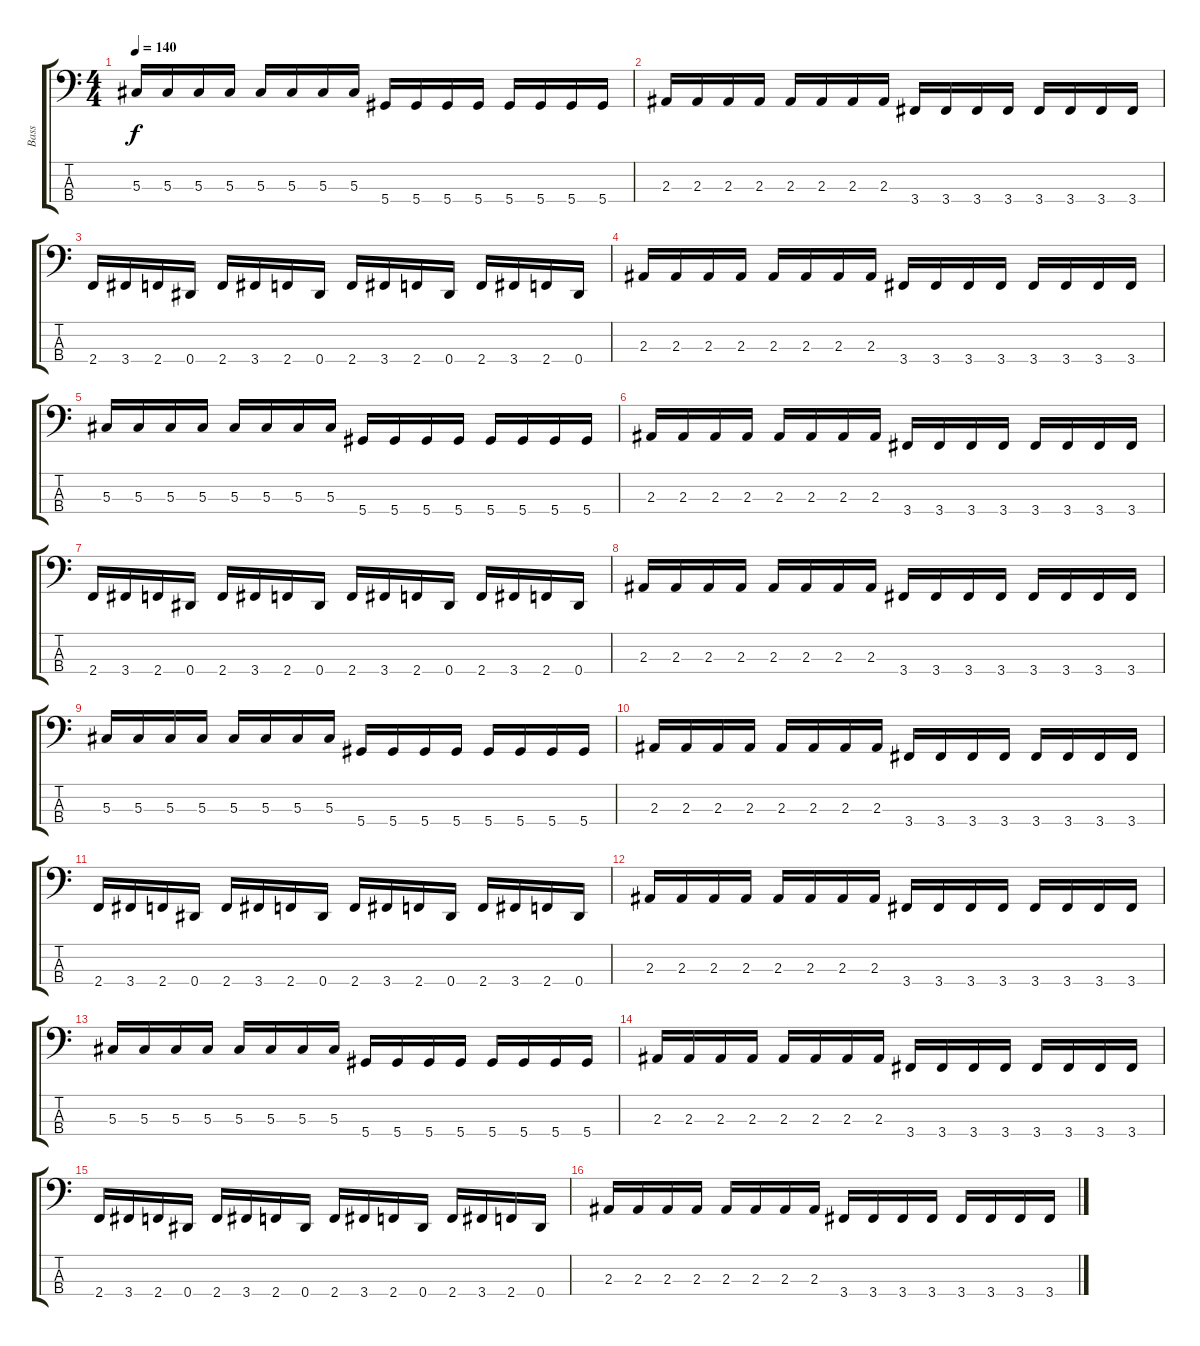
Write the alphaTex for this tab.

\track ("Bass" "Bass") {instrument electricbasspick}
\staff {score tabs}
\tuning (Gb2 Db2 Ab1 Eb1) {hide}
\ts (4 4)
\tempo 140
\clef f4
\ks c
5.3.16{dy f} 5.3.16 5.3.16 5.3.16 5.3.16 5.3.16 5.3.16 5.3.16 5.4.16 5.4.16 5.4.16 5.4.16 5.4.16 5.4.16 5.4.16 5.4.16 |
2.3.16 2.3.16 2.3.16 2.3.16 2.3.16 2.3.16 2.3.16 2.3.16 3.4.16 3.4.16 3.4.16 3.4.16 3.4.16 3.4.16 3.4.16 3.4.16 |
2.4.16 3.4.16 2.4.16 0.4.16 2.4.16 3.4.16 2.4.16 0.4.16 2.4.16 3.4.16 2.4.16 0.4.16 2.4.16 3.4.16 2.4.16 0.4.16 |
2.3.16 2.3.16 2.3.16 2.3.16 2.3.16 2.3.16 2.3.16 2.3.16 3.4.16 3.4.16 3.4.16 3.4.16 3.4.16 3.4.16 3.4.16 3.4.16 |
5.3.16 5.3.16 5.3.16 5.3.16 5.3.16 5.3.16 5.3.16 5.3.16 5.4.16 5.4.16 5.4.16 5.4.16 5.4.16 5.4.16 5.4.16 5.4.16 |
2.3.16 2.3.16 2.3.16 2.3.16 2.3.16 2.3.16 2.3.16 2.3.16 3.4.16 3.4.16 3.4.16 3.4.16 3.4.16 3.4.16 3.4.16 3.4.16 |
2.4.16 3.4.16 2.4.16 0.4.16 2.4.16 3.4.16 2.4.16 0.4.16 2.4.16 3.4.16 2.4.16 0.4.16 2.4.16 3.4.16 2.4.16 0.4.16 |
2.3.16 2.3.16 2.3.16 2.3.16 2.3.16 2.3.16 2.3.16 2.3.16 3.4.16 3.4.16 3.4.16 3.4.16 3.4.16 3.4.16 3.4.16 3.4.16 |
5.3.16 5.3.16 5.3.16 5.3.16 5.3.16 5.3.16 5.3.16 5.3.16 5.4.16 5.4.16 5.4.16 5.4.16 5.4.16 5.4.16 5.4.16 5.4.16 |
2.3.16 2.3.16 2.3.16 2.3.16 2.3.16 2.3.16 2.3.16 2.3.16 3.4.16 3.4.16 3.4.16 3.4.16 3.4.16 3.4.16 3.4.16 3.4.16 |
2.4.16 3.4.16 2.4.16 0.4.16 2.4.16 3.4.16 2.4.16 0.4.16 2.4.16 3.4.16 2.4.16 0.4.16 2.4.16 3.4.16 2.4.16 0.4.16 |
2.3.16 2.3.16 2.3.16 2.3.16 2.3.16 2.3.16 2.3.16 2.3.16 3.4.16 3.4.16 3.4.16 3.4.16 3.4.16 3.4.16 3.4.16 3.4.16 |
5.3.16 5.3.16 5.3.16 5.3.16 5.3.16 5.3.16 5.3.16 5.3.16 5.4.16 5.4.16 5.4.16 5.4.16 5.4.16 5.4.16 5.4.16 5.4.16 |
2.3.16 2.3.16 2.3.16 2.3.16 2.3.16 2.3.16 2.3.16 2.3.16 3.4.16 3.4.16 3.4.16 3.4.16 3.4.16 3.4.16 3.4.16 3.4.16 |
2.4.16 3.4.16 2.4.16 0.4.16 2.4.16 3.4.16 2.4.16 0.4.16 2.4.16 3.4.16 2.4.16 0.4.16 2.4.16 3.4.16 2.4.16 0.4.16 |
2.3.16 2.3.16 2.3.16 2.3.16 2.3.16 2.3.16 2.3.16 2.3.16 3.4.16 3.4.16 3.4.16 3.4.16 3.4.16 3.4.16 3.4.16 3.4.16
